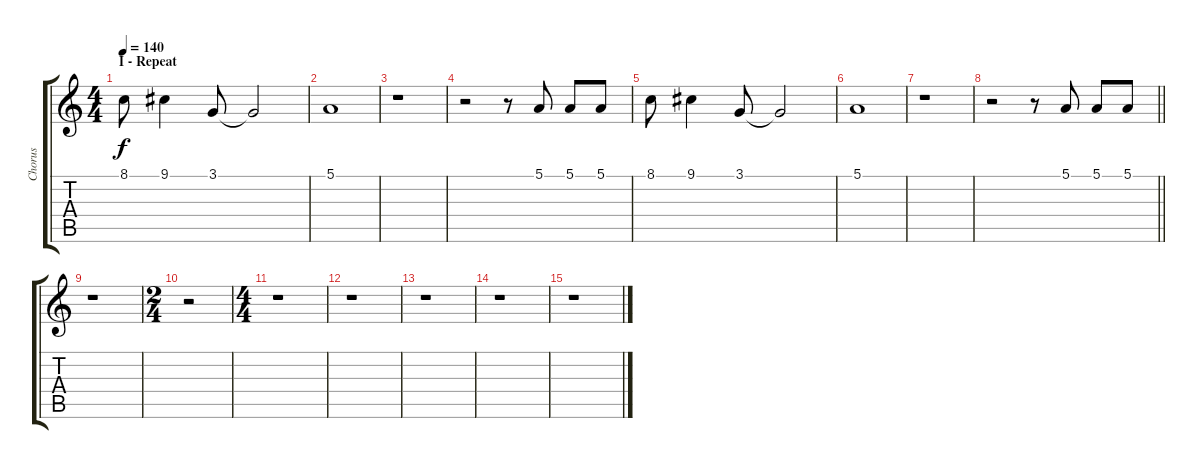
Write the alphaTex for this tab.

\track ("Chorus" "Chorus") {instrument choiraahs}
\staff {score tabs}
\tuning (E4 B3 G3 D3 A2 E2) {hide}
\ts (4 4)
\section ("" "I - Repeat")
\tempo 140
\clef g2
\ks c
8.1.8{dy f} 9.1.4 3.1.8 3.1{t}.2 |
5.1.1 |
r.1 |
r.2 r.8 5.1.8 5.1.8 5.1.8 |
8.1.8 9.1.4 3.1.8 3.1{t}.2 |
5.1.1 |
r.1 |
\barLineRight lightlight
r.2 r.8 5.1.8 5.1.8 5.1.8 |
r.1 |
\ts (2 4)
r.2 |
\ts (4 4)
r.1 |
r.1 |
r.1 |
r.1 |
r.1
